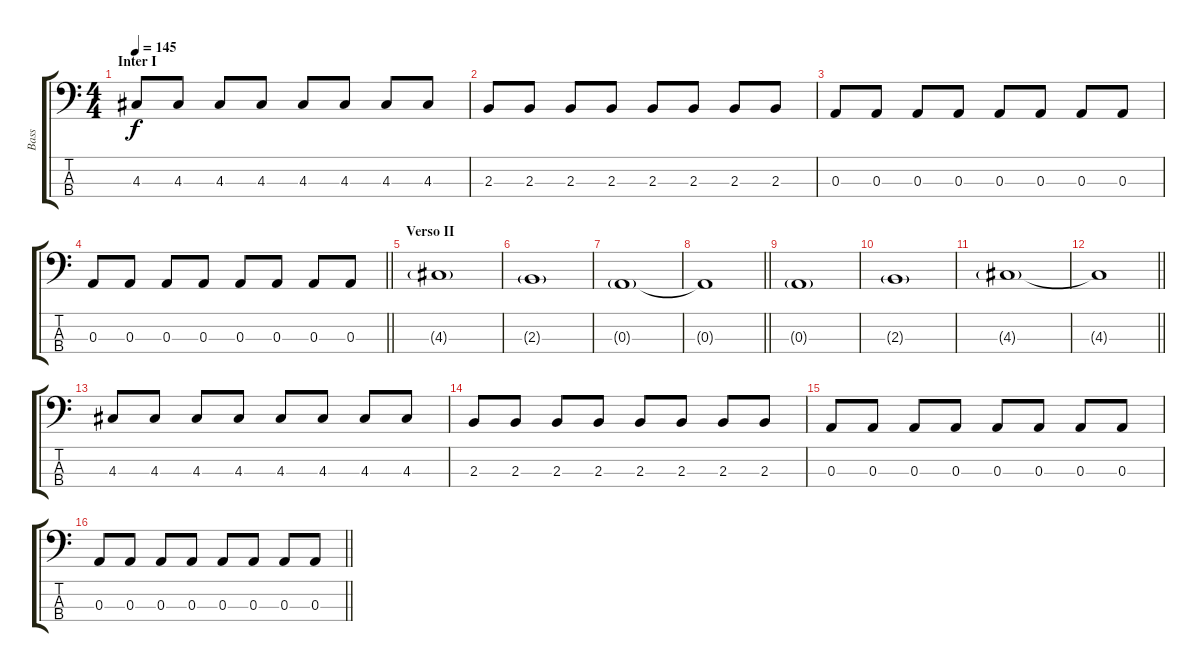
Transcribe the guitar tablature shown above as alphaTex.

\track ("Bass" "Bass") {instrument electricbasspick}
\staff {score tabs}
\tuning (G2 D2 A1 E1) {hide}
\ts (4 4)
\section ("" "Inter I")
\tempo 145
\clef f4
\ks c
4.3.8{dy f} 4.3.8 4.3.8 4.3.8 4.3.8 4.3.8 4.3.8 4.3.8 |
2.3.8 2.3.8 2.3.8 2.3.8 2.3.8 2.3.8 2.3.8 2.3.8 |
0.3.8 0.3.8 0.3.8 0.3.8 0.3.8 0.3.8 0.3.8 0.3.8 |
\barLineRight lightlight
0.3.8 0.3.8 0.3.8 0.3.8 0.3.8 0.3.8 0.3.8 0.3.8 |
\section ("" "Verso II")
4.3{g}.1 |
2.3{g}.1 |
0.3{g}.1 |
\barLineRight lightlight
0.3{t}.1 |
0.3{g}.1 |
2.3{g}.1 |
4.3{g}.1 |
\barLineRight lightlight
4.3{t}.1 |
4.3.8 4.3.8 4.3.8 4.3.8 4.3.8 4.3.8 4.3.8 4.3.8 |
2.3.8 2.3.8 2.3.8 2.3.8 2.3.8 2.3.8 2.3.8 2.3.8 |
0.3.8 0.3.8 0.3.8 0.3.8 0.3.8 0.3.8 0.3.8 0.3.8 |
\barLineRight lightlight
0.3.8 0.3.8 0.3.8 0.3.8 0.3.8 0.3.8 0.3.8 0.3.8
